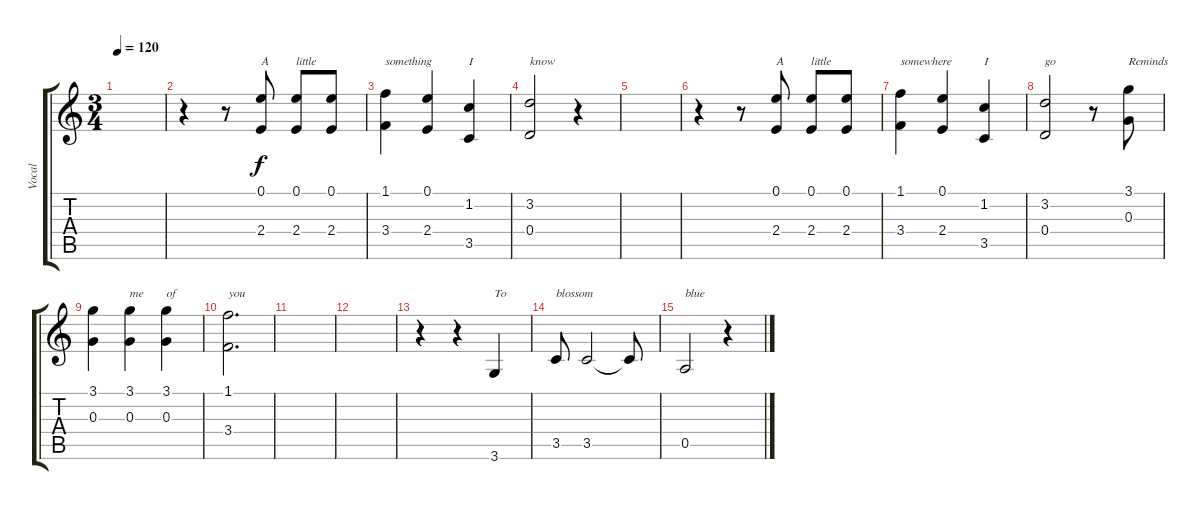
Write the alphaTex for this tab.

\track ("Vocal" "Vocal") {instrument contrabass}
\staff {score tabs}
\tuning (E4 B3 G3 D3 A2 E2) {hide}
\ts (3 4)
\tempo 120
\clef g2
\ks c
|
r.4 r.8 (0.1 2.4).8{txt "A"} (0.1 2.4).8{txt "little"} (0.1 2.4).8 |
(1.1 3.4).4{txt "something"} (0.1 2.4).4 (1.2 3.5).4{txt "I"} |
(3.2 0.4).2{txt "know"} r.4 |
|
r.4 r.8 (0.1 2.4).8{txt "A"} (0.1 2.4).8{txt "little"} (0.1 2.4).8 |
(1.1 3.4).4{txt "somewhere"} (0.1 2.4).4 (1.2 3.5).4{txt "I"} |
(3.2 0.4).2{txt "go"} r.8 (3.1 0.3).8{txt "Reminds"} |
(3.1 0.3).4 (3.1 0.3).4{txt "me"} (3.1 0.3).4{txt "of"} |
(1.1 3.4).2{d txt "you"} |
|
|
r.4 r.4 3.6.4{txt "To"} |
3.5.8{txt "blossom"} 3.5.2 3.5{t}.8 |
0.5.2{txt "blue"} r.4
